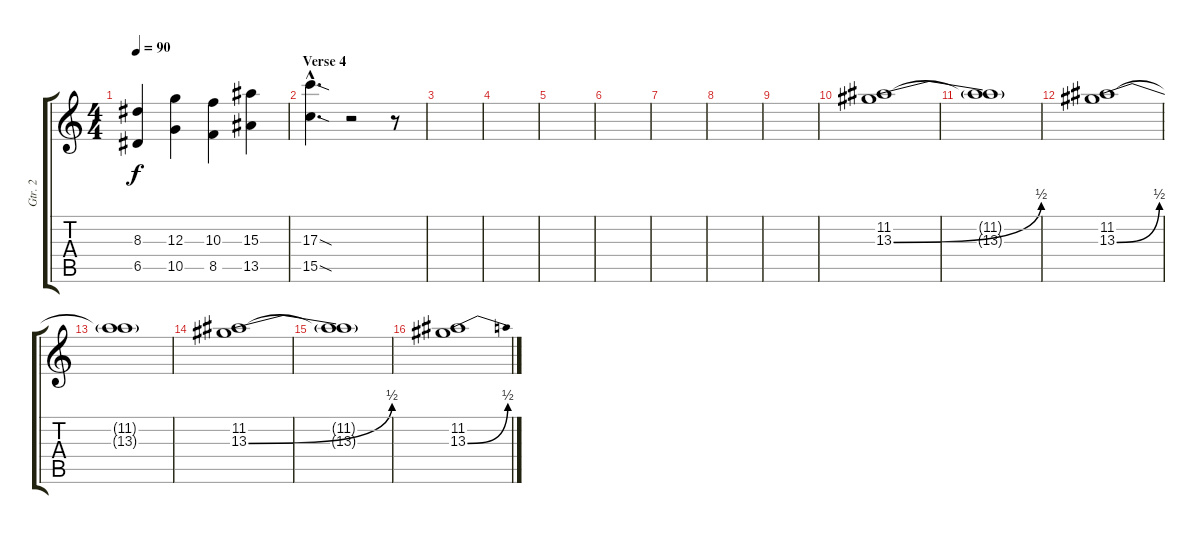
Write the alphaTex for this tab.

\track ("Gtr. 2" "Gtr. 2") {instrument distortionguitar}
\staff {score tabs}
\tuning (E4 B3 G3 D3 A2 D2) {hide}
\ts (4 4)
\tempo 90
\clef g2
\ks c
(8.3 6.5).4{dy f} (12.3 10.5).4 (10.3 8.5).4 (15.3 13.5).4 |
\section ("" "Verse 4")
(17.3{sod hac} 15.5{sod hac}).4{d} r.2 r.8 |
|
|
|
|
|
|
|
(11.2 13.3{be (bend 0 0 60 2)}).1{balance 8} |
(11.2{t} 13.3{t}).1 |
(11.2 13.3{be (bend 0 0 60 2)}).1 |
(11.2{t} 13.3{t}).1 |
(11.2 13.3{be (bend 0 0 60 2)}).1 |
(11.2{t} 13.3{t}).1 |
(11.2 13.3{be (bend 0 0 60 2)}).1
